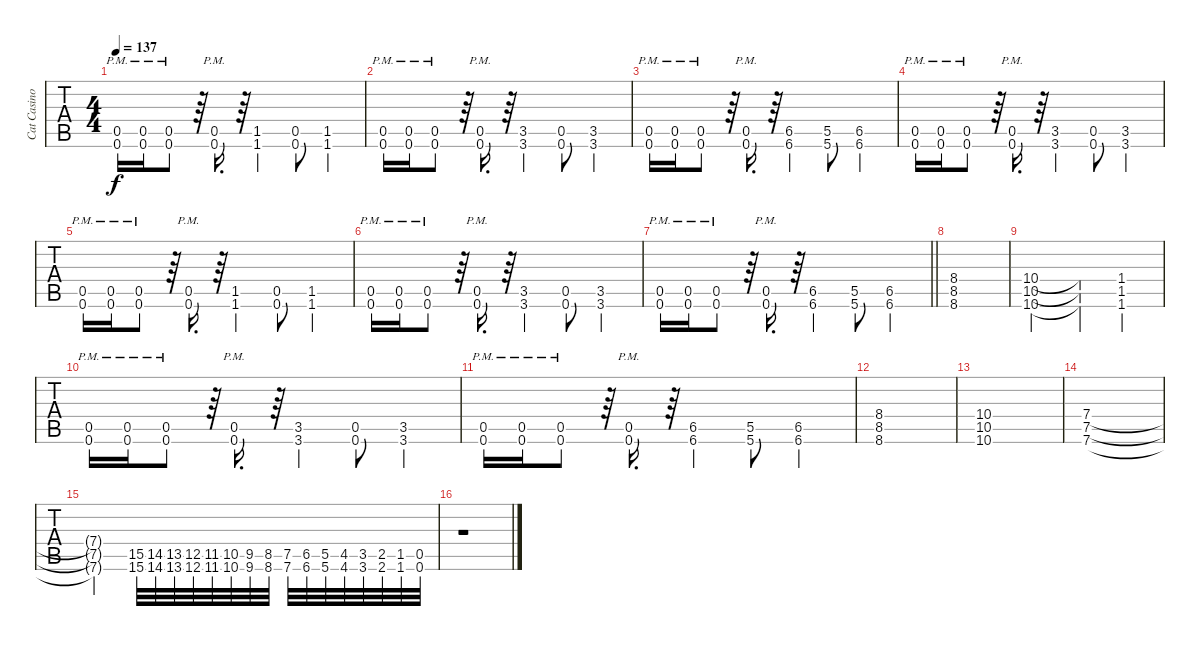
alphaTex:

\track ("Cat Casino Guitar" "Cat Casino") {instrument distortionguitar}
\staff {tabs}
\tuning (D4 A3 F3 C3 G2 C2) {hide}
\ts (4 4)
\tempo 137
\clef g2
\ks c
(0.5{pm} 0.6{pm}).16{dy f} (0.5{pm} 0.6{pm}).16 (0.5{pm} 0.6{pm}).8 r.64 (0.5{pm} 0.6{pm}).16{d} r.64 (1.5 1.6).4 (0.5 0.6).8 (1.5 1.6).4 |
(0.5{pm} 0.6{pm}).16 (0.5{pm} 0.6{pm}).16 (0.5{pm} 0.6{pm}).8 r.64 (0.5{pm} 0.6{pm}).16{d} r.64 (3.5 3.6).4 (0.5 0.6).8 (3.5 3.6).4 |
(0.5{pm} 0.6{pm}).16 (0.5{pm} 0.6{pm}).16 (0.5{pm} 0.6{pm}).8 r.64 (0.5{pm} 0.6{pm}).16{d} r.64 (6.5 6.6).4 (5.5 5.6).8 (6.5 6.6).4 |
(0.5{pm} 0.6{pm}).16 (0.5{pm} 0.6{pm}).16 (0.5{pm} 0.6{pm}).8 r.64 (0.5{pm} 0.6{pm}).16{d} r.64 (3.5 3.6).4 (0.5 0.6).8 (3.5 3.6).4 |
(0.5{pm} 0.6{pm}).16 (0.5{pm} 0.6{pm}).16 (0.5{pm} 0.6{pm}).8 r.64 (0.5{pm} 0.6{pm}).16{d} r.64 (1.5 1.6).4 (0.5 0.6).8 (1.5 1.6).4 |
(0.5{pm} 0.6{pm}).16 (0.5{pm} 0.6{pm}).16 (0.5{pm} 0.6{pm}).8 r.64 (0.5{pm} 0.6{pm}).16{d} r.64 (3.5 3.6).4 (0.5 0.6).8 (3.5 3.6).4 |
\barLineRight lightlight
(0.5{pm} 0.6{pm}).16 (0.5{pm} 0.6{pm}).16 (0.5{pm} 0.6{pm}).8 r.64 (0.5{pm} 0.6{pm}).16{d} r.64 (6.5 6.6).4 (5.5 5.6).8 (6.5 6.6).4 |
(8.4 8.5 8.6).1 |
(10.4 10.5 10.6).2 (10.4{t} 10.5{t} 10.6{t}).4 (1.4 1.5 1.6).4 |
(0.5{pm} 0.6{pm}).16 (0.5{pm} 0.6{pm}).16 (0.5{pm} 0.6{pm}).8 r.64 (0.5{pm} 0.6{pm}).16{d} r.64 (3.5 3.6).4 (0.5 0.6).8 (3.5 3.6).4 |
(0.5{pm} 0.6{pm}).16 (0.5{pm} 0.6{pm}).16 (0.5{pm} 0.6{pm}).8 r.64 (0.5{pm} 0.6{pm}).16{d} r.64 (6.5 6.6).4 (5.5 5.6).8 (6.5 6.6).4 |
(8.4 8.5 8.6).1 |
(10.4 10.5 10.6).1 |
(7.4 7.5 7.6).1 |
(7.4{t} 7.5{t} 7.6{t}).2 (15.5 15.6).32 (14.5 14.6).32 (13.5 13.6).32 (12.5 12.6).32 (11.5 11.6).32 (10.5 10.6).32 (9.5 9.6).32 (8.5 8.6).32 (7.5 7.6).32 (6.5 6.6).32 (5.5 5.6).32 (4.5 4.6).32 (3.5 3.6).32 (2.5 2.6).32 (1.5 1.6).32 (0.5 0.6).32 |
r.1
